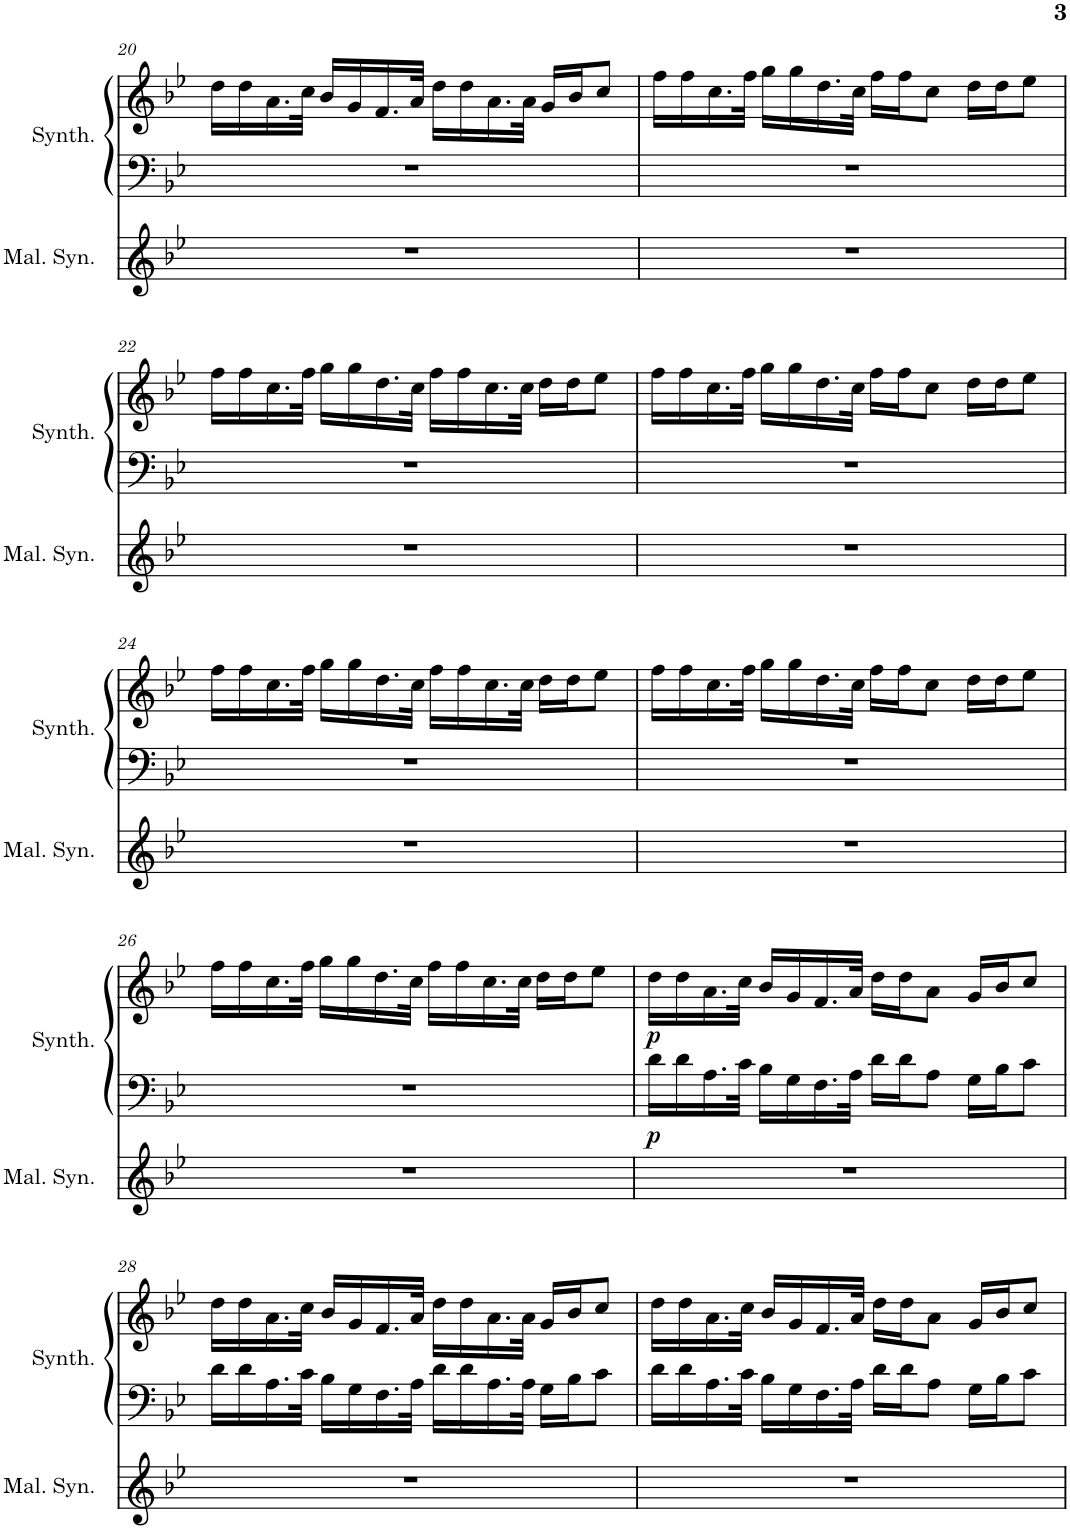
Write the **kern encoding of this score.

**kern	**kern	**kern	**dynam
*part2	*part1	*part1	*part1
*staff3	*staff2	*staff1	*staff1/2
*I"Mallet Synthesiser	*I"Choir Synthesiser	*	*
*I'Mal. Syn.	*I'Synth.	*	*
!!LO:PB:g=z
*clefG2	*clefF4	*clefG2	*
*k[b-e-]	*k[b-e-]	*k[b-e-]	*
*M4/4	*M4/4	*M4/4	*
=20	=20	=20	=20
1r	1r	16dd\LL	.
.	.	16dd\	.
.	.	16.a\	.
.	.	32cc\JJk	.
.	.	16b-/LL	.
.	.	16g/	.
.	.	16.f/	.
.	.	32a/JJk	.
.	.	16dd\LL	.
.	.	16dd\	.
.	.	16.a\	.
.	.	32a\JJk	.
.	.	16g/LL	.
.	.	16b-/J	.
.	.	8cc/J	.
=21	=21	=21	=21
1r	1r	16ff\LL	.
.	.	16ff\	.
.	.	16.cc\	.
.	.	32ff\JJk	.
.	.	16gg\LL	.
.	.	16gg\	.
.	.	16.dd\	.
.	.	32cc\JJk	.
.	.	16ff\LL	.
.	.	16ff\J	.
.	.	8cc\J	.
.	.	16dd\LL	.
.	.	16dd\J	.
.	.	8ee-\J	.
!!LO:LB:g=z
=22	=22	=22	=22
1r	1r	16ff\LL	.
.	.	16ff\	.
.	.	16.cc\	.
.	.	32ff\JJk	.
.	.	16gg\LL	.
.	.	16gg\	.
.	.	16.dd\	.
.	.	32cc\JJk	.
.	.	16ff\LL	.
.	.	16ff\	.
.	.	16.cc\	.
.	.	32cc\JJk	.
.	.	16dd\LL	.
.	.	16dd\J	.
.	.	8ee-\J	.
=23	=23	=23	=23
1r	1r	16ff\LL	.
.	.	16ff\	.
.	.	16.cc\	.
.	.	32ff\JJk	.
.	.	16gg\LL	.
.	.	16gg\	.
.	.	16.dd\	.
.	.	32cc\JJk	.
.	.	16ff\LL	.
.	.	16ff\J	.
.	.	8cc\J	.
.	.	16dd\LL	.
.	.	16dd\J	.
.	.	8ee-\J	.
!!LO:LB:g=z
=24	=24	=24	=24
1r	1r	16ff\LL	.
.	.	16ff\	.
.	.	16.cc\	.
.	.	32ff\JJk	.
.	.	16gg\LL	.
.	.	16gg\	.
.	.	16.dd\	.
.	.	32cc\JJk	.
.	.	16ff\LL	.
.	.	16ff\	.
.	.	16.cc\	.
.	.	32cc\JJk	.
.	.	16dd\LL	.
.	.	16dd\J	.
.	.	8ee-\J	.
=25	=25	=25	=25
1r	1r	16ff\LL	.
.	.	16ff\	.
.	.	16.cc\	.
.	.	32ff\JJk	.
.	.	16gg\LL	.
.	.	16gg\	.
.	.	16.dd\	.
.	.	32cc\JJk	.
.	.	16ff\LL	.
.	.	16ff\J	.
.	.	8cc\J	.
.	.	16dd\LL	.
.	.	16dd\J	.
.	.	8ee-\J	.
!!LO:LB:g=z
=26	=26	=26	=26
1r	1r	16ff\LL	.
.	.	16ff\	.
.	.	16.cc\	.
.	.	32ff\JJk	.
.	.	16gg\LL	.
.	.	16gg\	.
.	.	16.dd\	.
.	.	32cc\JJk	.
.	.	16ff\LL	.
.	.	16ff\	.
.	.	16.cc\	.
.	.	32cc\JJk	.
.	.	16dd\LL	.
.	.	16dd\J	.
.	.	8ee-\J	.
=27	=27	=27	=27
!	!	!	!LO:DY:b=2
!	!	!	!LO:DY:n=1:b
1r	16d\LL	16dd\LL	p p
.	16d\	16dd\	.
.	16.A\	16.a\	.
.	32c\JJk	32cc\JJk	.
.	16B-\LL	16b-/LL	.
.	16G\	16g/	.
.	16.F\	16.f/	.
.	32A\JJk	32a/JJk	.
.	16d\LL	16dd\LL	.
.	16d\J	16dd\J	.
.	8A\J	8a\J	.
.	16G\LL	16g/LL	.
.	16B-\J	16b-/J	.
.	8c\J	8cc/J	.
!!LO:LB:g=z
=28	=28	=28	=28
1r	16d\LL	16dd\LL	.
.	16d\	16dd\	.
.	16.A\	16.a\	.
.	32c\JJk	32cc\JJk	.
.	16B-\LL	16b-/LL	.
.	16G\	16g/	.
.	16.F\	16.f/	.
.	32A\JJk	32a/JJk	.
.	16d\LL	16dd\LL	.
.	16d\	16dd\	.
.	16.A\	16.a\	.
.	32A\JJk	32a\JJk	.
.	16G\LL	16g/LL	.
.	16B-\J	16b-/J	.
.	8c\J	8cc/J	.
=29	=29	=29	=29
1r	16d\LL	16dd\LL	.
.	16d\	16dd\	.
.	16.A\	16.a\	.
.	32c\JJk	32cc\JJk	.
.	16B-\LL	16b-/LL	.
.	16G\	16g/	.
.	16.F\	16.f/	.
.	32A\JJk	32a/JJk	.
.	16d\LL	16dd\LL	.
.	16d\J	16dd\J	.
.	8A\J	8a\J	.
.	16G\LL	16g/LL	.
.	16B-\J	16b-/J	.
.	8c\J	8cc/J	.
=	=	=	=
*-	*-	*-	*-
